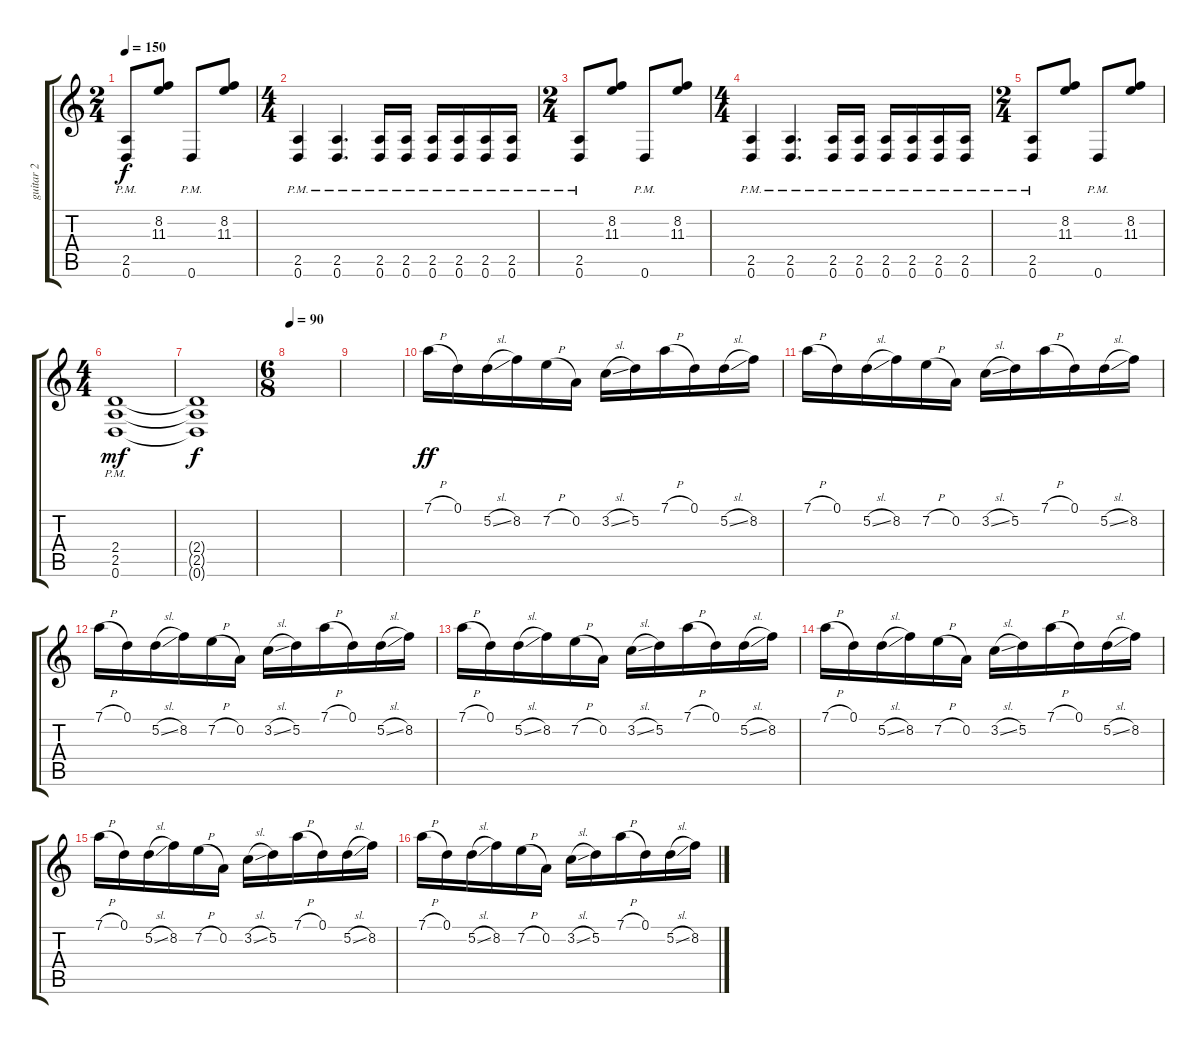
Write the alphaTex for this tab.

\track ("guitar 2" "guitar 2") {instrument overdrivenguitar}
\staff {score tabs}
\tuning (D4 A3 F3 C3 G2 D2) {hide}
\ts (2 4)
\tempo 150
\clef g2
\ks c
(2.5{pm} 0.6{pm}).8{dy f} (8.2 11.3).8 0.6{pm}.8 (8.2 11.3).8 |
\ts (4 4)
(2.5{pm} 0.6{pm}).4 (2.5{pm} 0.6{pm}).4{d} (2.5{pm} 0.6{pm}).16 (2.5{pm} 0.6{pm}).16 (2.5{pm} 0.6{pm}).16 (2.5{pm} 0.6{pm}).16 (2.5{pm} 0.6{pm}).16 (2.5{pm} 0.6{pm}).16 |
\ts (2 4)
(2.5{pm} 0.6{pm}).8 (8.2 11.3).8 0.6{pm}.8 (8.2 11.3).8 |
\ts (4 4)
(2.5{pm} 0.6{pm}).4 (2.5{pm} 0.6{pm}).4{d} (2.5{pm} 0.6{pm}).16 (2.5{pm} 0.6{pm}).16 (2.5{pm} 0.6{pm}).16 (2.5{pm} 0.6{pm}).16 (2.5{pm} 0.6{pm}).16 (2.5{pm} 0.6{pm}).16 |
\ts (2 4)
(2.5{pm} 0.6{pm}).8 (8.2 11.3).8 0.6{pm}.8 (8.2 11.3).8 |
\ts (4 4)
(2.4{pm} 2.5 0.6).1{dy mf} |
(2.4{t} 2.5{t} 0.6{t}).1{dy f} |
\ts (6 8)
\tempo 90
|
|
7.1{h}.16{dy ff} 0.1.16 5.2{sl}.16 8.2.16 7.2{h}.16 0.2.16 3.2{sl}.16 5.2.16 7.1{h}.16 0.1.16 5.2{sl}.16 8.2.16 |
7.1{h}.16 0.1.16 5.2{sl}.16 8.2.16 7.2{h}.16 0.2.16 3.2{sl}.16 5.2.16 7.1{h}.16 0.1.16 5.2{sl}.16 8.2.16 |
7.1{h}.16 0.1.16 5.2{sl}.16 8.2.16 7.2{h}.16 0.2.16 3.2{sl}.16 5.2.16 7.1{h}.16 0.1.16 5.2{sl}.16 8.2.16 |
7.1{h}.16 0.1.16 5.2{sl}.16 8.2.16 7.2{h}.16 0.2.16 3.2{sl}.16 5.2.16 7.1{h}.16 0.1.16 5.2{sl}.16 8.2.16 |
7.1{h}.16 0.1.16 5.2{sl}.16 8.2.16 7.2{h}.16 0.2.16 3.2{sl}.16 5.2.16 7.1{h}.16 0.1.16 5.2{sl}.16 8.2.16 |
7.1{h}.16 0.1.16 5.2{sl}.16 8.2.16 7.2{h}.16 0.2.16 3.2{sl}.16 5.2.16 7.1{h}.16 0.1.16 5.2{sl}.16 8.2.16 |
7.1{h}.16 0.1.16 5.2{sl}.16 8.2.16 7.2{h}.16 0.2.16 3.2{sl}.16 5.2.16 7.1{h}.16 0.1.16 5.2{sl}.16 8.2.16
